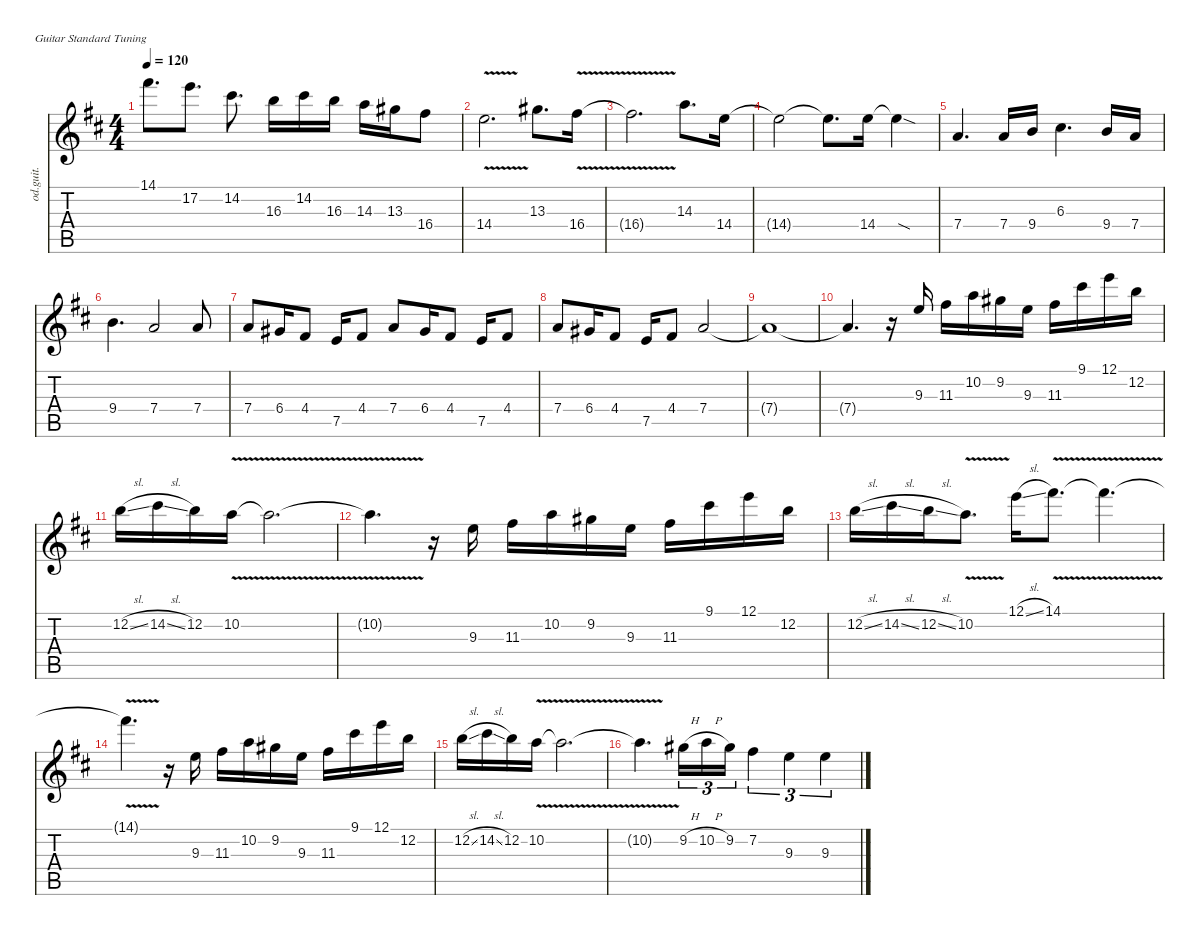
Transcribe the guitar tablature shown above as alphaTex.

\defaultSystemsLayout 4
\hideDynamics
\bracketExtendMode nobrackets
\otherSystemsTrackNameOrientation horizontal
\track ("Guitar" "od.guit.") {instrument overdrivenguitar}
\staff {score tabs}
\tuning (E4 B3 G3 D3 A2 E2)
\ts (4 4)
\tempo 120
\clef g2
\ks d
14.1{acc #}.8{d dy f beam Down} 17.2{acc forcenatural}.8{d beam Down} 14.2{acc #}.8{d beam Down} 16.3{acc forcenatural}.16{beam Down} 14.2{acc #}.16{beam Down} 16.3{acc forcenatural}.16{beam Down} 14.3{acc forcenatural}.16{beam Down} 13.3{acc #}.16{beam Down} 16.4{acc #}.8{beam Down} |
14.4{v acc forcenatural}.2{d beam Down} 13.3{acc #}.8{d beam Down} 16.4{v acc #}.16{beam Down} |
16.4{v t acc #}.2{d beam Down} 14.3{acc forcenatural}.8{d beam Down} 14.4{acc forcenatural}.16{beam Down} |
14.4{t acc forcenatural}.2{beam Down} 14.4{t acc forcenatural}.8{d beam Down} 14.4{acc forcenatural}.16{beam Down} 14.4{sod t acc forcenatural}.4{beam Down} |
7.4{acc forcenatural}.4{d beam Up} 7.4{acc forcenatural}.16{beam Up} 9.4{acc forcenatural}.16{beam Up} 6.3{acc #}.4{d beam Down} 9.4{acc forcenatural}.16{beam Up} 7.4{acc forcenatural}.16{beam Up} |
9.4{acc forcenatural}.4{d beam Down} 7.4{acc forcenatural}.2{beam Up} 7.4{acc forcenatural}.8{beam Up} |
7.4{acc forcenatural}.8{beam Up} 6.4{acc #}.16{beam Up} 4.4{acc #}.8{beam Up} 7.5{acc forcenatural}.16{beam Up} 4.4{acc #}.8{beam Up} 7.4{acc forcenatural}.8{beam Up} 6.4{acc #}.16{beam Up} 4.4{acc #}.8{beam Up} 7.5{acc forcenatural}.16{beam Up} 4.4{acc #}.8{beam Up} |
7.4{acc forcenatural}.8{beam Up} 6.4{acc #}.16{beam Up} 4.4{acc #}.8{beam Up} 7.5{acc forcenatural}.16{beam Up} 4.4{acc #}.8{beam Up} 7.4{acc forcenatural}.2{beam Up} |
7.4{t acc forcenatural}.1{beam Up} |
7.4{t acc forcenatural}.4{d beam Up} r.16{beam Up} 9.3{acc forcenatural}.16{beam Down} 11.3{acc #}.16{beam Down} 10.2{acc forcenatural}.16{beam Down} 9.2{acc #}.16{beam Down} 9.3{acc forcenatural}.16{beam Down} 11.3{acc #}.16{beam Down} 9.1{acc #}.16{beam Down} 12.1{acc forcenatural}.16{beam Down} 12.2{acc forcenatural}.16{beam Down} |
12.2{sl acc forcenatural}.16{beam Down} 14.2{sl acc #}.16{beam Down} 12.2{acc forcenatural}.16{beam Down} 10.2{v acc forcenatural}.16{beam Down} 10.2{v t acc forcenatural}.2{d beam Down} |
10.2{v t acc forcenatural}.4{d beam Down} r.16{beam Down} 9.3{acc forcenatural}.16{beam Down} 11.3{acc #}.16{beam Down} 10.2{acc forcenatural}.16{beam Down} 9.2{acc #}.16{beam Down} 9.3{acc forcenatural}.16{beam Down} 11.3{acc #}.16{beam Down} 9.1{acc #}.16{beam Down} 12.1{acc forcenatural}.16{beam Down} 12.2{acc forcenatural}.16{beam Down} |
12.2{sl acc forcenatural}.16{beam Down} 14.2{sl acc #}.16{beam Down} 12.2{sl acc forcenatural}.16{beam Down} 10.2{v acc forcenatural}.8{d beam Down} 12.1{sl acc forcenatural}.16{beam Down} 14.1{v acc #}.8{d beam Down} 14.1{v t acc #}.4{d beam Down} |
14.1{v t acc #}.4{d beam Down} r.16{beam Down} 9.3{acc forcenatural}.16{beam Down} 11.3{acc #}.16{beam Down} 10.2{acc forcenatural}.16{beam Down} 9.2{acc #}.16{beam Down} 9.3{acc forcenatural}.16{beam Down} 11.3{acc #}.16{beam Down} 9.1{acc #}.16{beam Down} 12.1{acc forcenatural}.16{beam Down} 12.2{acc forcenatural}.16{beam Down} |
12.2{sl acc forcenatural}.16{beam Down} 14.2{sl acc #}.16{beam Down} 12.2{acc forcenatural}.16{beam Down} 10.2{v acc forcenatural}.16{beam Down} 10.2{v t acc forcenatural}.2{d beam Down} |
10.2{v t acc forcenatural}.4{d beam Down} 9.2{h acc #}.16{tu (3 2) beam Down} 10.2{h acc forcenatural}.16{tu (3 2) beam Down} 9.2{acc #}.16{tu (3 2) beam Down} 7.2{acc #}.4{tu (3 2) beam Down} 9.3{acc forcenatural}.4{tu (3 2) beam Down} 9.3{acc forcenatural}.4{tu (3 2) beam Down}
